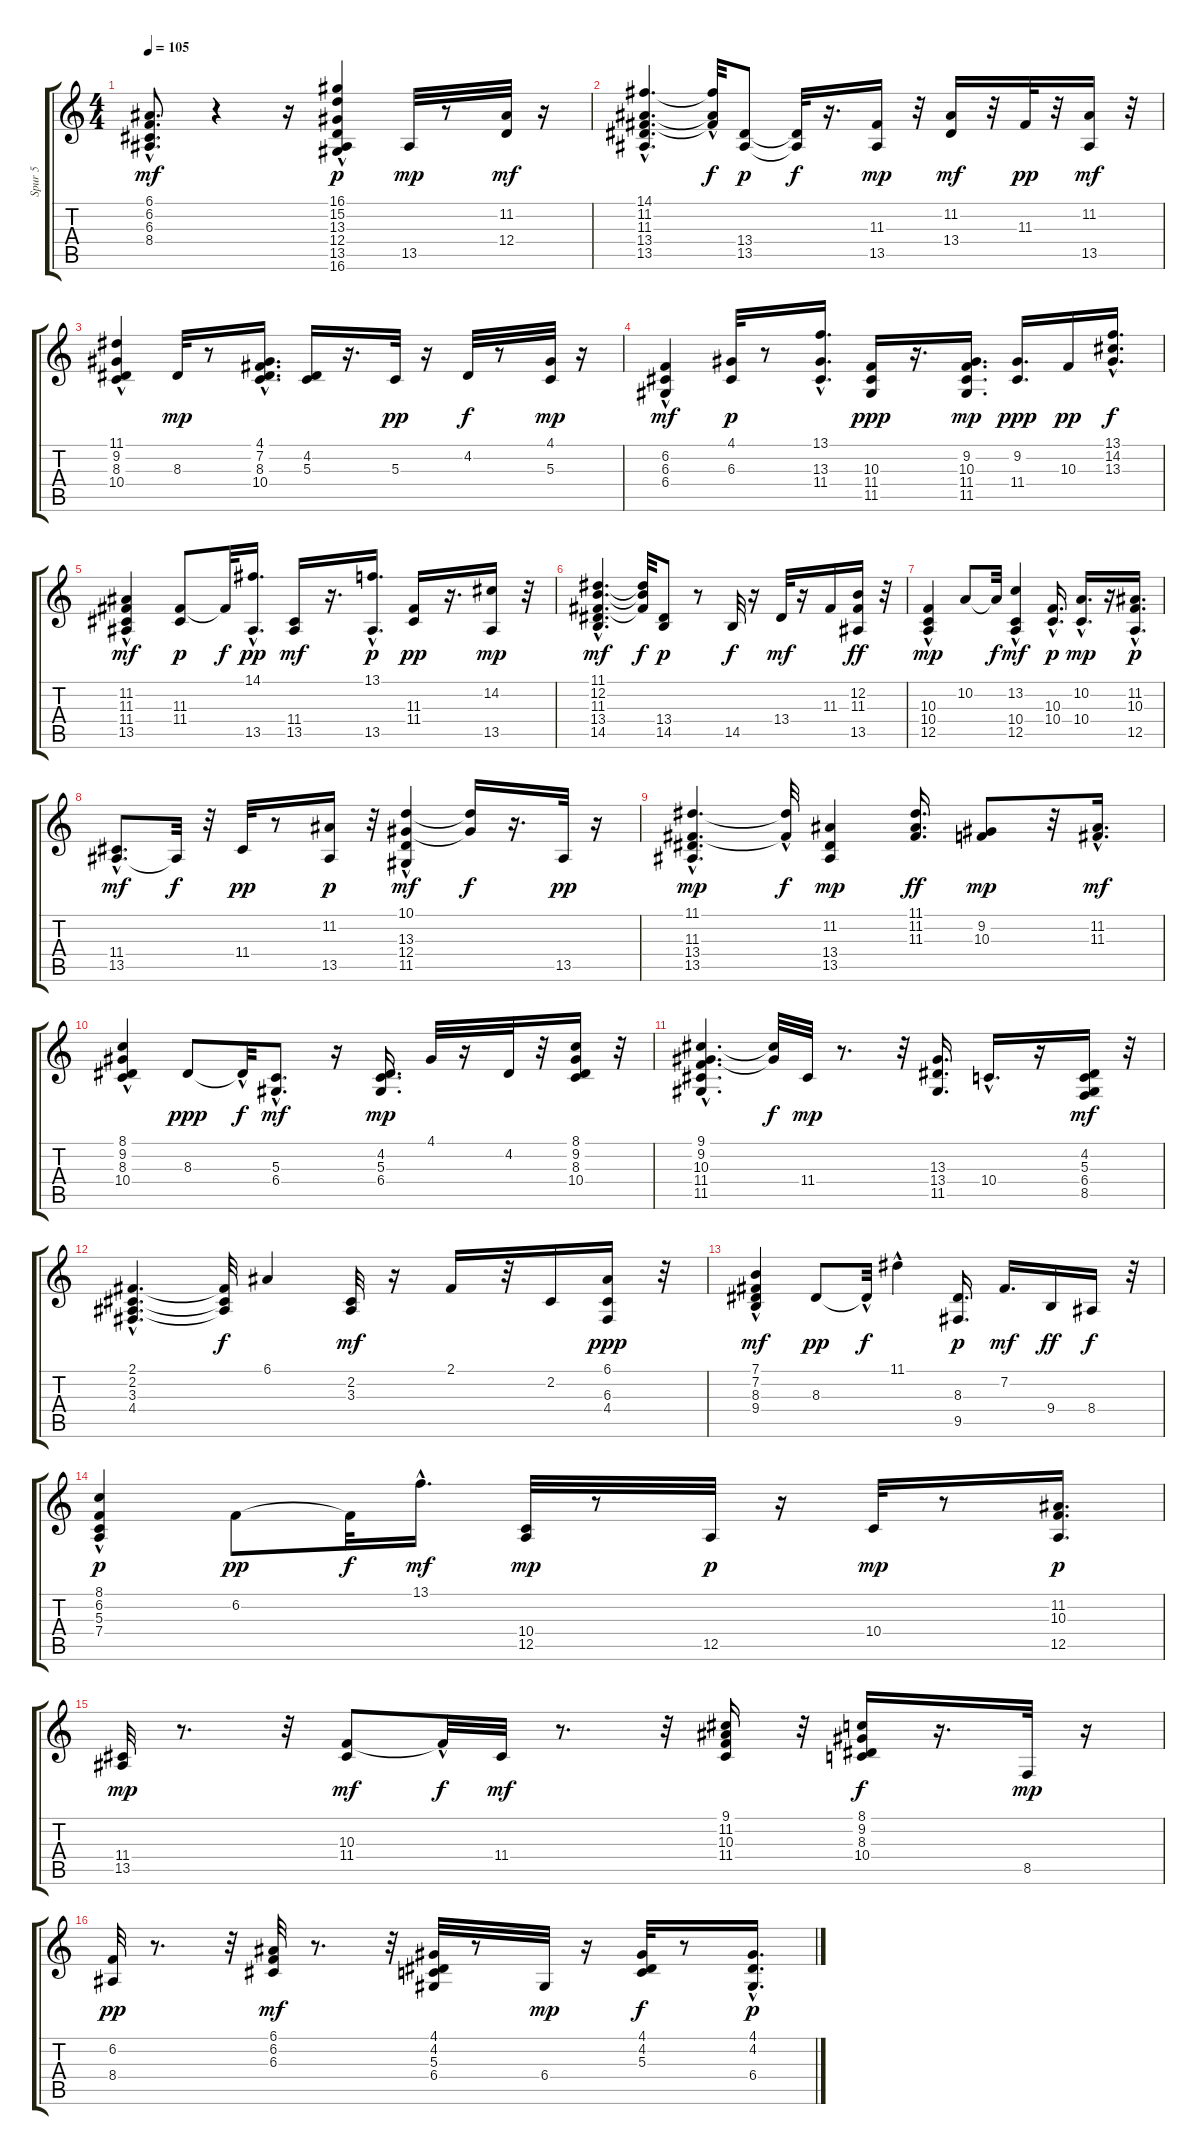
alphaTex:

\track ("Spur 5" "Spur 5") {instrument electricpiano1}
\staff {score tabs}
\tuning (E4 B3 G3 D3 A2 E2) {hide}
\ts (4 4)
\tempo 105
\clef g2
\ks c
(6.1{hac} 6.2{hac} 6.3{hac} 8.4{hac}).8{d dy mf} r.4 r.16 (16.1 15.2{hac} 13.3{hac} 12.4 13.5 16.6).4{dy p} 13.5.32{dy mp} r.8 (11.2 12.4).32{dy mf} r.16 |
(14.1{hac} 11.2{hac} 11.3{hac} 13.4 13.5).4{d} (14.1{t} 11.2{t} 11.3{hac t}).32{dy f} (13.4 13.5).8{dy p} (13.4{t} 13.5{t}).32{dy f} r.16{d} (11.3 13.5).16{dy mp} r.32 (11.2 13.4).16{dy mf} r.32 11.3.32{dy pp} r.32 (11.2 13.5).16{dy mf} r.32 |
(11.1{hac} 9.2 8.3 10.4{hac}).4 8.3.32{dy mp} r.8 (4.1 7.2{hac} 8.3 10.4).16{d} (4.2 5.3).16 r.16{d} 5.3.32{dy pp} r.16 4.2.32{dy f} r.8 (4.1 5.3).32{dy mp} r.16 |
(6.2 6.3{hac} 6.4).4{dy mf} (4.1 6.3).32{dy p} r.8 (13.1{hac} 13.3{hac} 11.4).16{d} (10.3 11.4 11.5).16{dy ppp} r.16{d} (9.2 10.3 11.4 11.5).16{d dy mp} (9.2 11.4).16{d dy ppp} 10.3.16{dy pp} (13.1 14.2{hac} 13.3).16{d dy f} |
(11.2{hac} 11.3{hac} 11.4{hac} 13.5).4{dy mf} (11.3 11.4).8{dy p} 11.3{t}.32{dy f} (14.1{hac} 13.5).16{d dy pp} (11.4 13.5).16{dy mf} r.16{d} (13.1{hac} 13.5{hac}).16{d dy p} (11.3 11.4).16{dy pp} r.16{d} (14.2 13.5).16{dy mp} r.32 |
(11.1{hac} 12.2{hac} 11.3{hac} 13.4{hac} 14.5).4{d dy mf} (11.1{t} 12.2{t} 11.3{t}).32{dy f} (13.4 14.5).8{dy p} r.8 14.5.32{dy f} r.16 13.4.32{dy mf} r.16 11.3.16 (12.2 11.3 13.5).16{dy ff} r.32 |
(10.3 10.4{hac} 12.5).4{dy mp} 10.2.8 10.2{t}.32{dy f} (13.2 10.4{hac} 12.5{hac}).4{dy mf} (10.3{hac} 10.4).16{d dy p} (10.2{hac} 10.4).16{d dy mp} r.16 (11.2{hac} 10.3{hac} 12.5).16{d dy p} |
(11.4{hac} 13.5{hac}).8{d dy mf} 13.5{t}.32{dy f} r.32 11.4.32{dy pp} r.8 (11.2 13.5).16{dy p} r.32 (10.1 13.3 12.4{hac} 11.5).4{dy mf} (10.1{t} 13.3{t}).16{dy f} r.16{d} 13.5.32{dy pp} r.16 |
(11.1{hac} 11.3{hac} 13.4 13.5).4{d dy mp} (11.1{hac t} 11.3{hac t}).32{dy f} (11.2 13.4 13.5).4{dy mp} (11.1 11.2 11.3).16{d dy ff} (9.2 10.3).8{dy mp} r.32 (11.2{hac} 11.3).16{d dy mf} |
(8.1{hac} 9.2 8.3{hac} 10.4{hac}).4 8.3.8{dy ppp} 8.3{hac t}.32{dy f} (5.3{hac} 6.4).8{d dy mf} r.16 (4.2 5.3 6.4).16{d dy mp} 4.1.32 r.16 4.2.32 r.32 (8.1 9.2 8.3 10.4).16 r.32 |
(9.1{hac} 9.2{hac} 10.3 11.4{hac} 11.5).4{d} (9.1{t} 9.2{t}).32{dy f} 11.4.32{dy mp} r.8{d} r.32 (13.3 13.4 11.5).16{d} 10.4{hac}.16{d} r.16 (4.2 5.3 6.4 8.5).16{dy mf} r.32 |
(2.1{hac} 2.2{hac} 3.3{hac} 4.4).4{d} (2.1{t} 2.2{t} 3.3{t}).32{dy f} 6.1.4 (2.2 3.3).32{dy mf} r.16 2.1.16 r.32 2.2.16 (6.1 6.3 4.4).16{dy ppp} r.32 |
(7.1{hac} 7.2 8.3{hac} 9.4).4{dy mf} 8.3.8{dy pp} 8.3{hac t}.32{dy f} 11.1{hac}.4 (8.3 9.5).16{d dy p} 7.2.16{d dy mf} 9.4.16{dy ff} 8.4.16{dy f} r.32 |
(8.1 6.2{hac} 5.3 7.4).4{dy p} 6.2.8{dy pp} 6.2{t}.32{dy f} 13.1{hac}.16{d dy mf} (10.4 12.5).32{dy mp} r.8 12.5.32{dy p} r.16 10.4.32{dy mp} r.8 (11.2 10.3 12.5).16{d dy p} |
(11.4 13.5).32{dy mp} r.8{d} r.32 (10.3 11.4).8{dy mf} 10.3{hac t}.32{dy f} 11.4.32{dy mf} r.8{d} r.32 (9.1 11.2 10.3 11.4).16 r.32 (8.1 9.2 8.3 10.4).16{dy f} r.16{d} 8.5.32{dy mp} r.16 |
(6.2 8.4).32{dy pp} r.8{d} r.32 (6.1 6.2 6.3).32{dy mf} r.8{d} r.32 (4.1 4.2 5.3 6.4).32 r.8 6.4.32{dy mp} r.16 (4.1 4.2 5.3).32{dy f} r.8 (4.1{hac} 4.2 6.4).16{d dy p}
